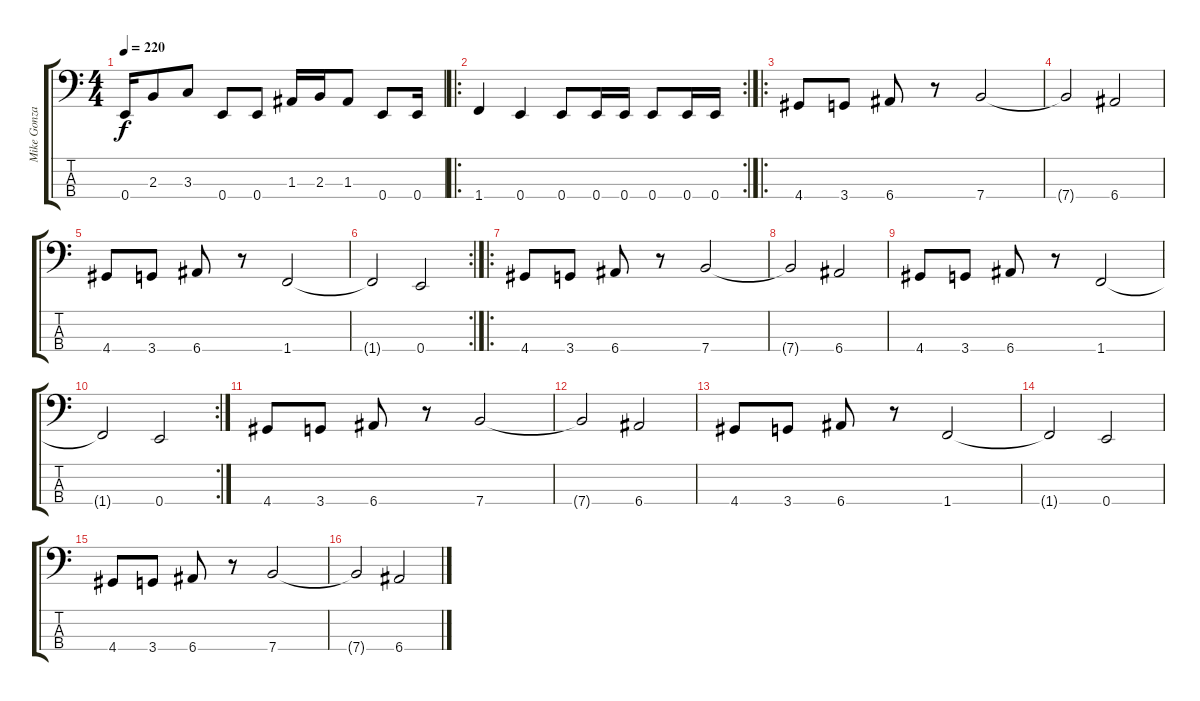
\track ("Mike Gonzalez" "Mike Gonza") {instrument electricbasspick}
\staff {score tabs}
\tuning (G2 D2 A1 E1) {hide}
\ts (4 4)
\tempo 220
\clef f4
\ks c
0.4{t}.16{dy f} 2.3.8 3.3.8 0.4.8 0.4.8 1.3.16 2.3.16 1.3.8 0.4.8 0.4.16 |
\ro
\rc 2
1.4.4 0.4.4 0.4.8 0.4.16 0.4.16 0.4.8 0.4.16 0.4.16 |
\ro
4.4.8 3.4.8 6.4.8 r.8 7.4.2 |
7.4{t}.2 6.4.2 |
4.4.8 3.4.8 6.4.8 r.8 1.4.2 |
\rc 2
1.4{t}.2 0.4.2 |
\ro
4.4.8 3.4.8 6.4.8 r.8 7.4.2 |
7.4{t}.2 6.4.2 |
4.4.8 3.4.8 6.4.8 r.8 1.4.2 |
\rc 2
1.4{t}.2 0.4.2 |
4.4.8 3.4.8 6.4.8 r.8 7.4.2 |
7.4{t}.2 6.4.2 |
4.4.8 3.4.8 6.4.8 r.8 1.4.2 |
1.4{t}.2 0.4.2 |
4.4.8 3.4.8 6.4.8 r.8 7.4.2 |
7.4{t}.2 6.4.2
